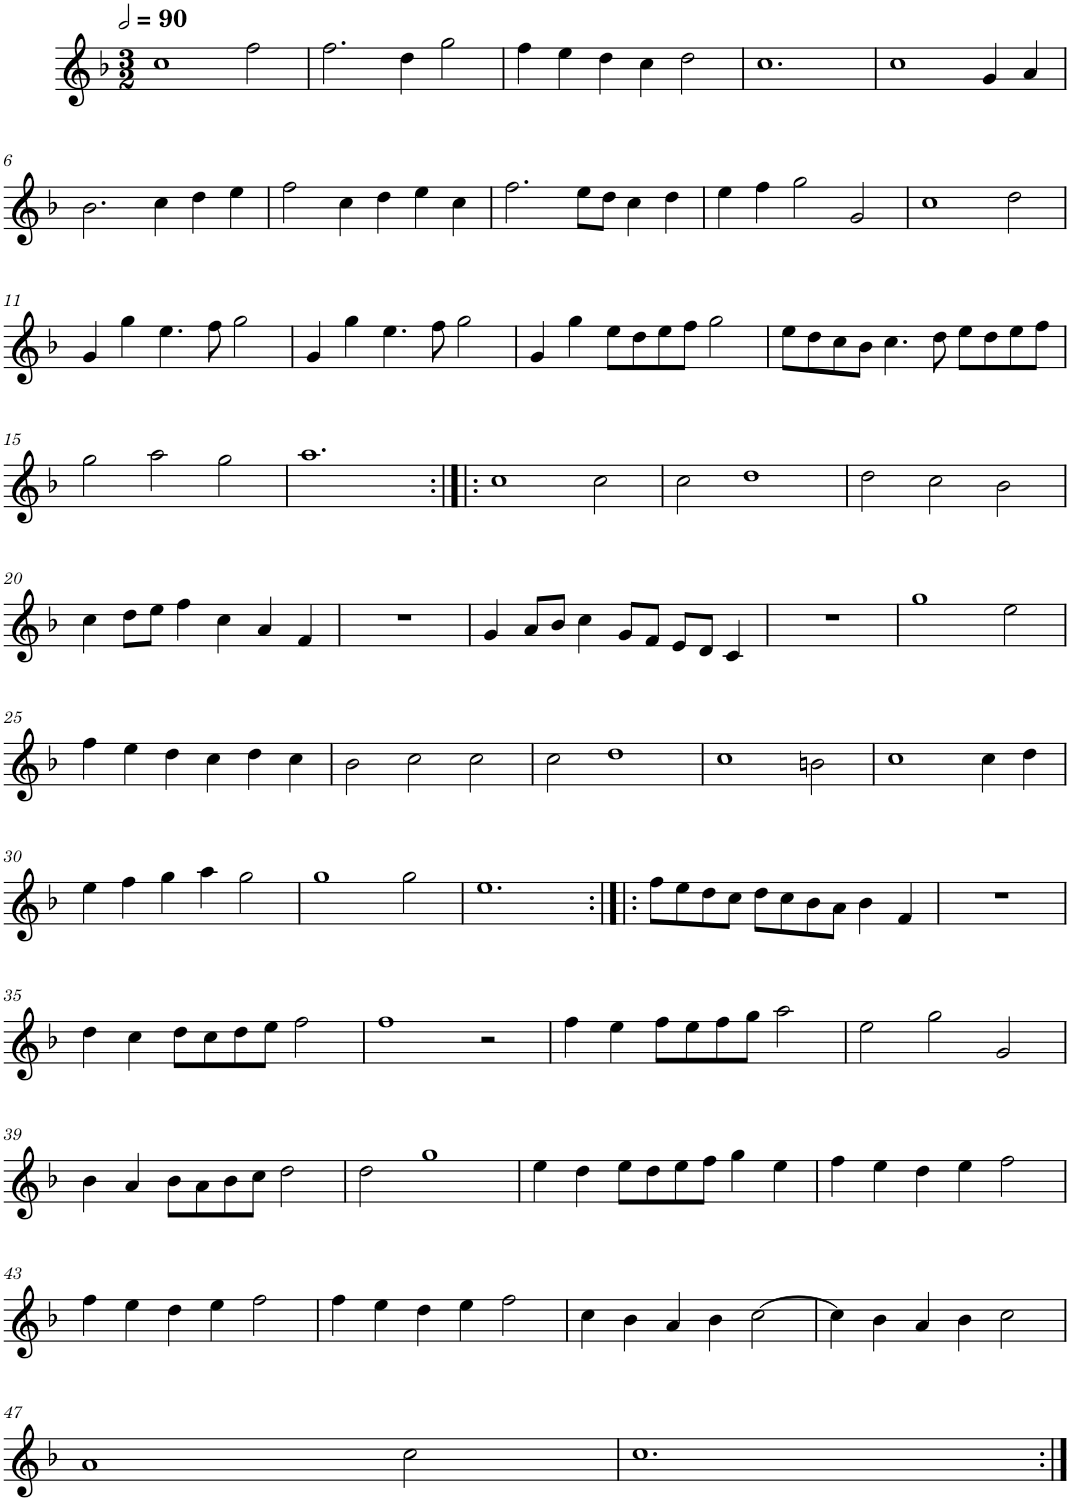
**kern
*part1
*staff1
*I"Cinq parties
*clefG2
*k[b-]
*M3/2
*MM180
=1
1cc
2ff\
=2
2.ff\
4dd\
2gg\
=3
4ff\
4ee\
4dd\
4cc\
2dd\
=4
1.cc
=5
1cc
4g/
4a/
!!LO:LB:g=z
=6
2.b-\
4cc\
4dd\
4ee\
=7
2ff\
4cc\
4dd\
4ee\
4cc\
=8
2.ff\
8ee\L
8dd\J
4cc\
4dd\
=9
4ee\
4ff\
2gg\
2g/
=10
1cc
2dd\
!!LO:LB:g=z
=11
4g/
4gg\
4.ee\
8ff\
2gg\
=12
4g/
4gg\
4.ee\
8ff\
2gg\
=13
4g/
4gg\
8ee\L
8dd\
8ee\
8ff\J
2gg\
=14
8ee\L
8dd\
8cc\
8b-\J
4.cc\
8dd\
8ee\L
8dd\
8ee\
8ff\J
!!LO:LB:g=z
=15
2gg\
2aa\
2gg\
=16
1.aa
=17:|!|:
1cc
2cc\
=18
2cc\
1dd
=19
2dd\
2cc\
2b-\
!!LO:LB:g=z
=20
4cc\
8dd\L
8ee\J
4ff\
4cc\
4a/
4f/
=21
1.r
=22
4g/
8a/L
8b-/J
4cc\
8g/L
8f/J
8e/L
8d/J
4c/
=23
1.r
=24
1gg
2ee\
!!LO:LB:g=z
=25
4ff\
4ee\
4dd\
4cc\
4dd\
4cc\
=26
2b-\
2cc\
2cc\
=27
2cc\
1dd
=28
1cc
2bn\
=29
1cc
4cc\
4dd\
!!LO:LB:g=z
=30
4ee\
4ff\
4gg\
4aa\
2gg\
=31
1gg
2gg\
=32
1.ee
=33:|!|:
8ff\L
8ee\
8dd\
8cc\J
8dd\L
8cc\
8b-\
8a\J
4b-\
4f/
=34
1.r
!!LO:LB:g=z
=35
4dd\
4cc\
8dd\L
8cc\
8dd\
8ee\J
2ff\
=36
1ff
2r
=37
4ff\
4ee\
8ff\L
8ee\
8ff\
8gg\J
2aa\
=38
2ee\
2gg\
2g/
!!LO:LB:g=z
=39
4b-\
4a/
8b-\L
8a\
8b-\
8cc\J
2dd\
=40
2dd\
1gg
=41
4ee\
4dd\
8ee\L
8dd\
8ee\
8ff\J
4gg\
4ee\
=42
4ff\
4ee\
4dd\
4ee\
2ff\
!!LO:LB:g=z
=43
4ff\
4ee\
4dd\
4ee\
2ff\
=44
4ff\
4ee\
4dd\
4ee\
2ff\
=45
4cc\
4b-\
4a/
4b-\
[2cc\
=46
4cc\]
4b-\
4a/
4b-\
2cc\
!!LO:LB:g=z
=47
1a
2cc\
=48
1.cc
=:|!
*-
